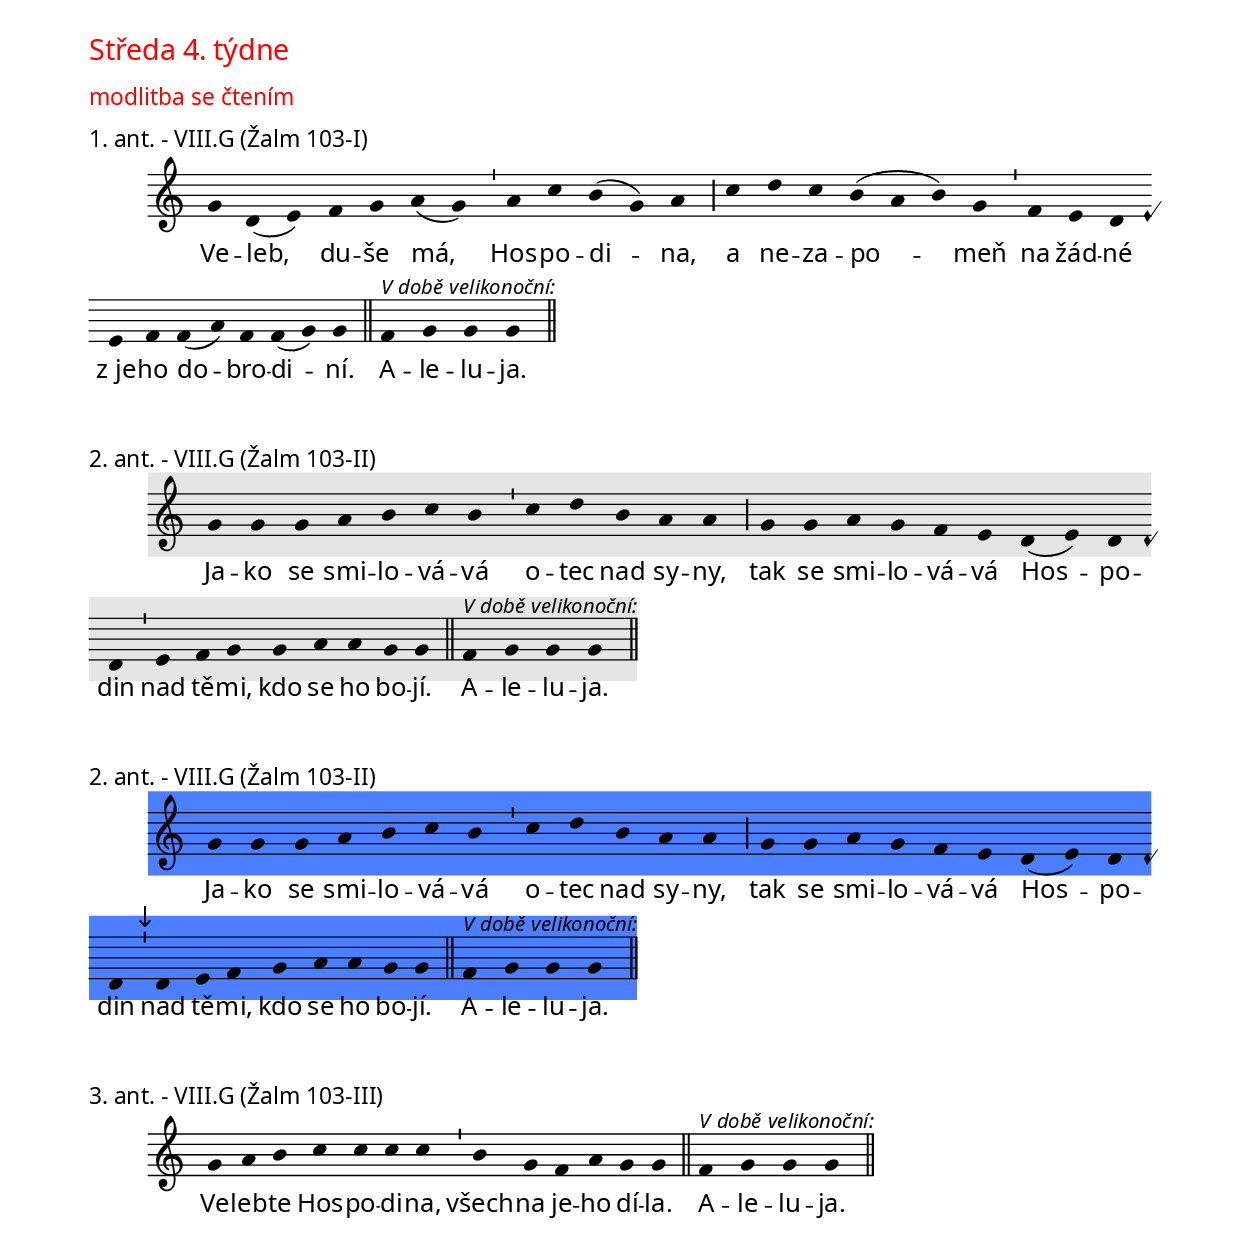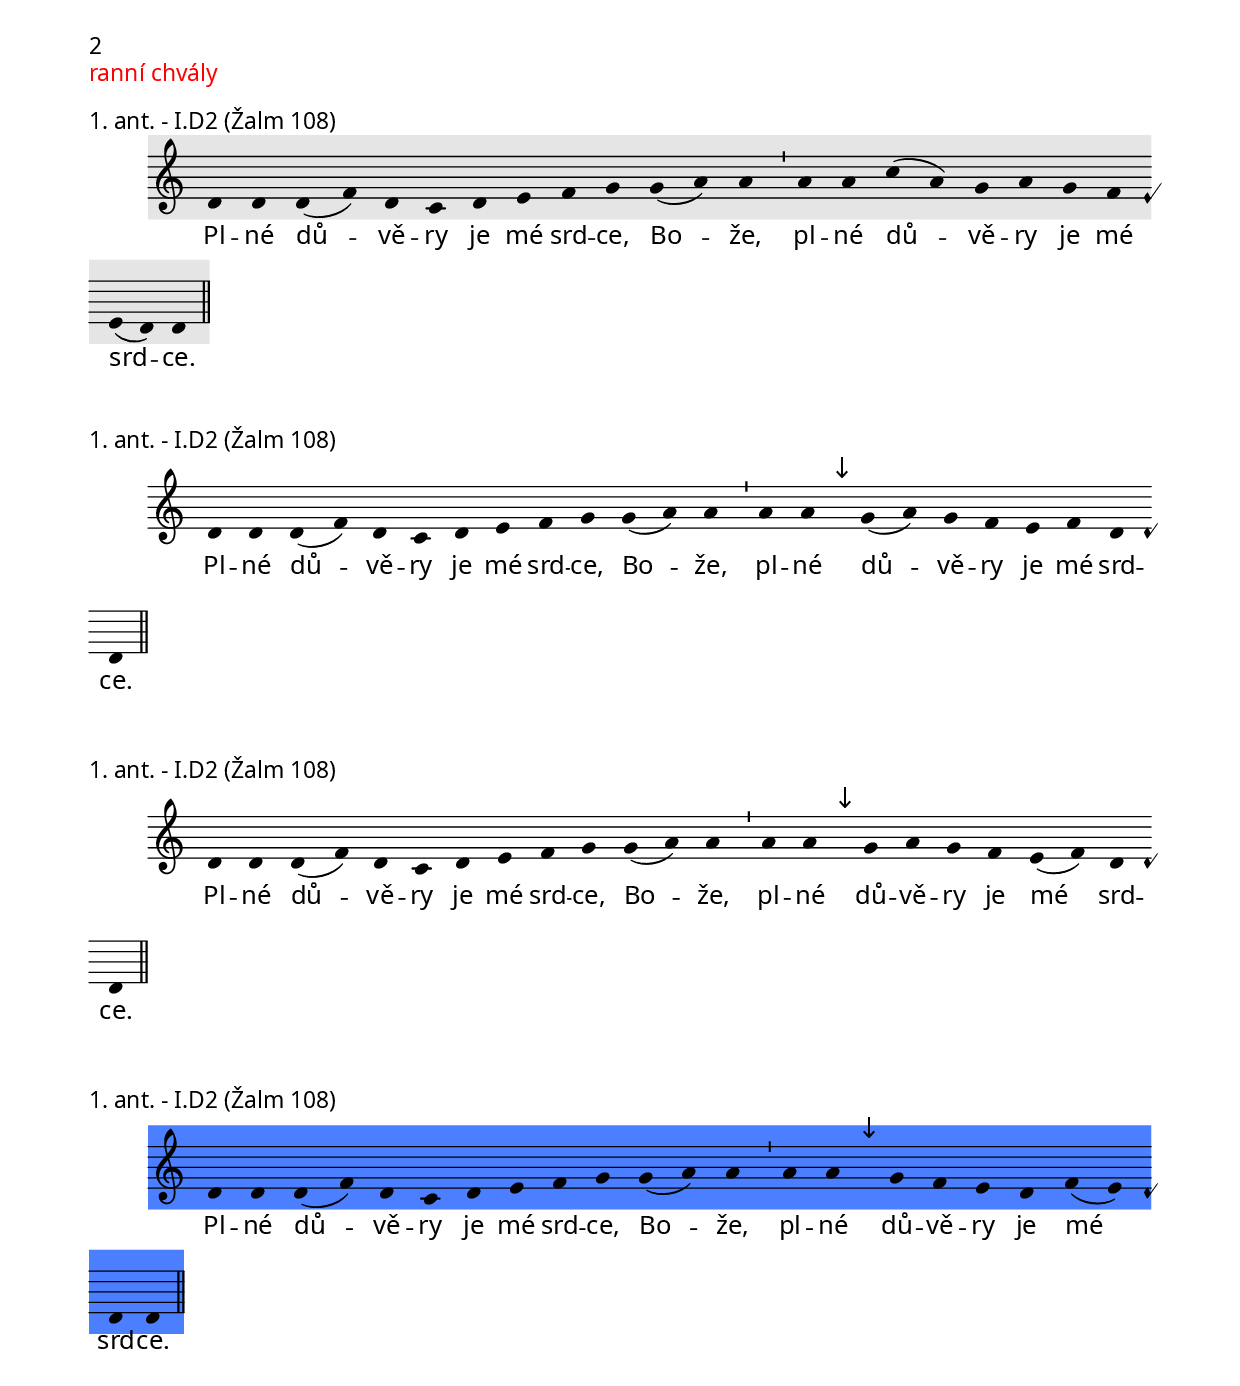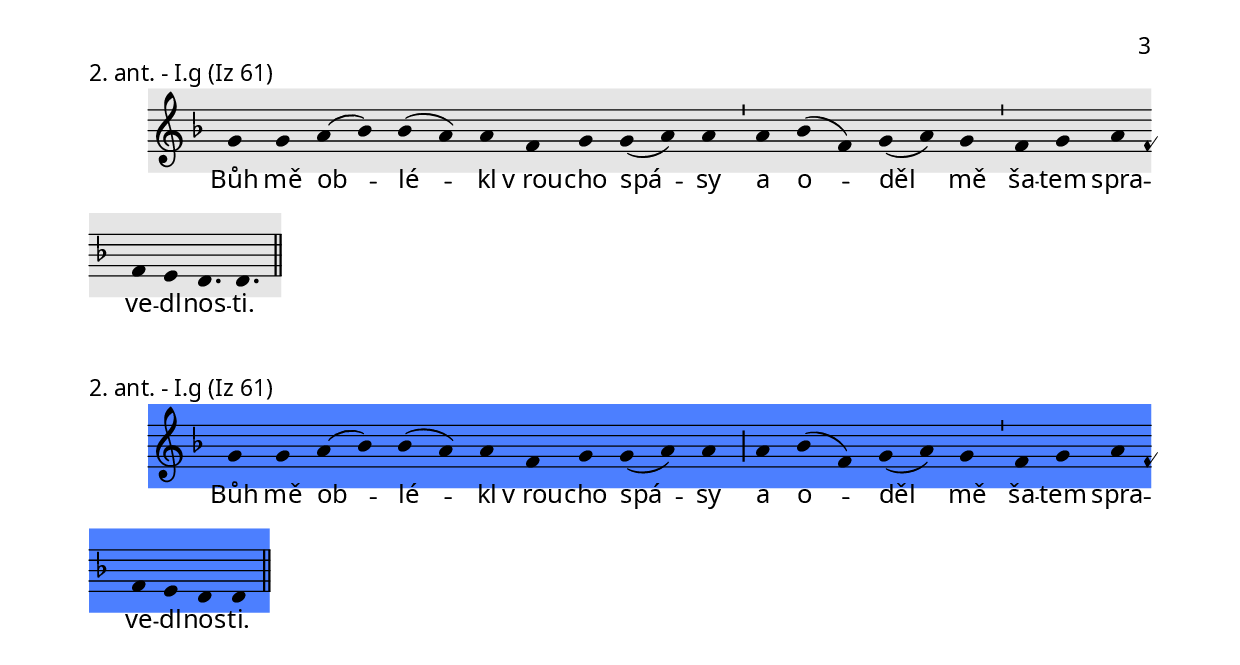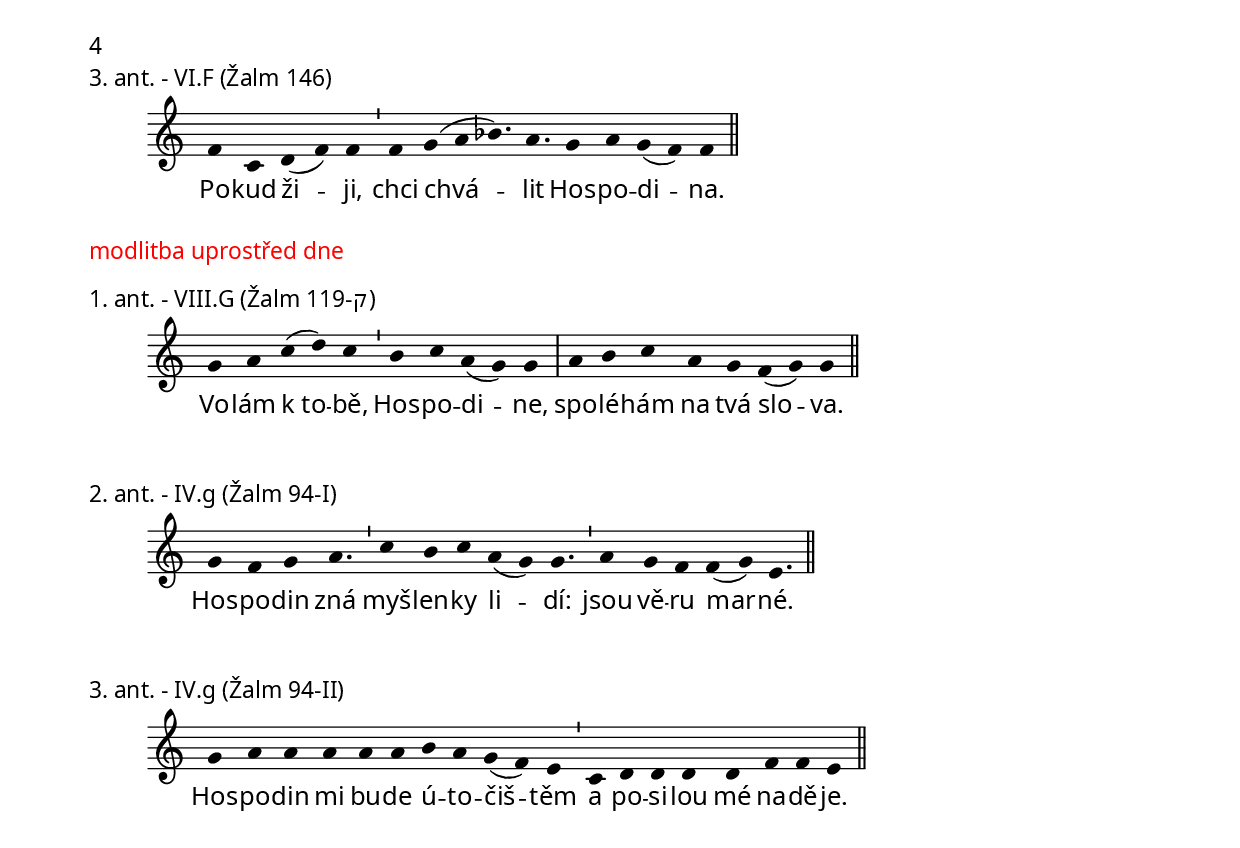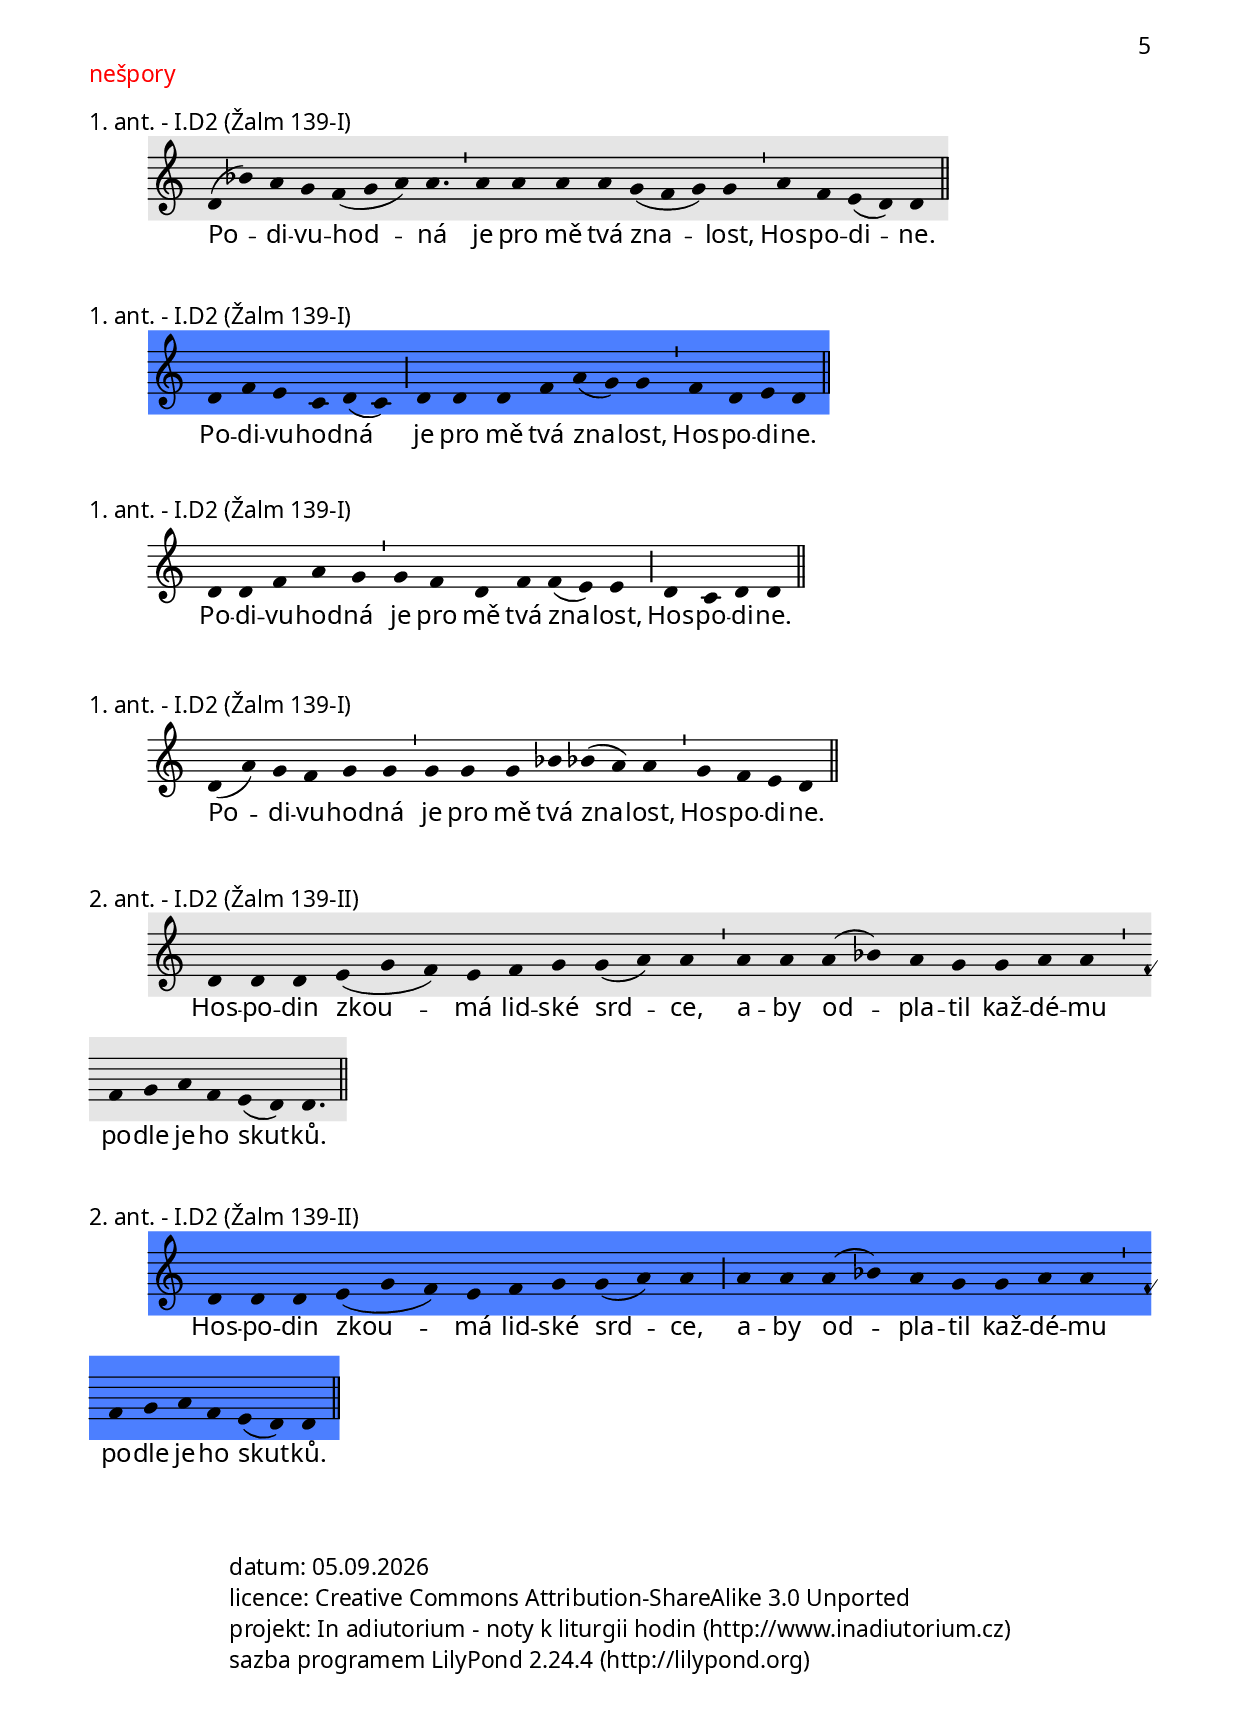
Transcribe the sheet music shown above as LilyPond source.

\include "../spolecne.ly"

\markup {\nadpisDen {Středa 4. týdne}}

% \markup {\nadpisHodinka {"invitatorium"}}

% \score { \tIIstredaInvitatorium }

\markup {\nadpisHodinka {"modlitba se čtením"}}

\score {
  \relative c'' {
    \choralniRezim
    g4 d( e) f g a( g) \barMin a c b( g) a \barMaior
    c d c b( a b) g \barMin f e d e f f( a) f f( g) g \barFinalis

    f^\rubrVelikAleluja g g g \barFinalis
  }
  \addlyrics {
    Ve -- leb, du -- še má, Hos -- po -- di -- na,
    a ne -- za -- po -- meň na žád -- né z_je -- ho do -- bro -- di -- ní.

    A -- le -- lu -- ja.
  }
  \header {
    quid = "1. ant."
    modus = "VIII"
    differentia = "G"
    psalmus = "Žalm 103-I"
    id = "cte-ant1"
    piece = \markup {\sestavTitulek}
  }
}

\score {
  \relative c'' {
    \zvyraznovacSedy
    \choralniRezim
    g g g a b c b \barMin c d b a a \barMaior
    g g a g f e d( e) d d \barMin
    e f g g a a g g \barFinalis

    f^\rubrVelikAleluja g g g \barFinalis
  }
  \addlyrics {
    Ja -- ko se smi -- lo -- vá -- vá o -- tec nad sy -- ny,
    tak se smi -- lo -- vá -- vá Hos -- po -- din
    nad tě -- mi, kdo se ho bo -- jí.

    A -- le -- lu -- ja.
  }
  \header {
    quid = "2. ant."
    modus = "VIII"
    differentia = "G"
    psalmus = "Žalm 103-II"
    placet = "_nad těmi_ snad lépe d e f"
    id = "cte-ant2"
    piece = \markup {\sestavTitulek}
  }
}

\score {
  \relative c'' {
    \zvyraznovacModry
    \choralniRezim
    g g g a b c b \barMin c d b a a \barMaior
    g g a g f e d( e) d d \barMin
    \mark\sipka d e f g a a g g \barFinalis

    f^\rubrVelikAleluja g g g \barFinalis
  }
  \addlyrics {
    Ja -- ko se smi -- lo -- vá -- vá o -- tec nad sy -- ny,
    tak se smi -- lo -- vá -- vá Hos -- po -- din
    nad tě -- mi, kdo se ho bo -- jí.

    A -- le -- lu -- ja.
  }
  \header {
    quid = "2. ant."
    modus = "VIII"
    differentia = "G"
    psalmus = "Žalm 103-II"
    id = "cte-ant2"
    piece = \markup {\sestavTitulek}
  }
}

\score {
  \relative c'' {
    \choralniRezim
    g4 a b c c c c \barMin
    b g f a g g \barFinalis

    f^\rubrVelikAleluja g g g \barFinalis
  }
  \addlyrics {
    Ve -- leb -- te Hos -- po -- di -- na,
    všech -- na je -- ho dí -- la.

    A -- le -- lu -- ja.
  }
  \header {
    quid = "3. ant."
    modus = "VIII"
    differentia = "G"
    psalmus = "Žalm 103-III"
    id = "cte-ant3"
    piece = \markup {\sestavTitulek}
  }
}

\pageBreak

\markup {\nadpisHodinka {"ranní chvály"}}

\score {
  \relative c' {
    \zvyraznovacSedy
    \choralniRezim
    d4 d d( f) d c d e f g g( a) a \barMin
    a a c( a) g a g f e( d) d \barFinalis
  }
  \addlyrics {
    Pl -- né dů -- vě -- ry je mé srd -- ce, Bo -- že,
    pl -- né dů -- vě -- ry je mé srd -- ce.
  }
  \header {
    quid = "1. ant."
    modus = "I"
    differentia = "D2"
    psalmus = "Žalm 108"
    placet = "rytmus i melodie _důvěry_ (navíc zdvojeno) jsou jaksi nepřirozené a nelibé"
    id = "rch-ant1"
    piece = \markup {\sestavTitulek}
  }
}

\score {
  \relative c' {
    \choralniRezim
    d4 d d( f) d c d e f g g( a) a \barMin
    a a \mark\sipka g( a) g f e f d d \barFinalis
  }
  \addlyrics {
    Pl -- né dů -- vě -- ry je mé srd -- ce, Bo -- že,
    pl -- né dů -- vě -- ry je mé srd -- ce.
  }
  \header {
    quid = "1. ant."
    modus = "I"
    differentia = "D2"
    psalmus = "Žalm 108"
    id = "rch-ant1"
    piece = \markup {\sestavTitulek}
  }
}

\score {
  \relative c' {
    \choralniRezim
    d4 d d( f) d c d e f g g( a) a \barMin
    a a \mark\sipka g a g f e( f) d d \barFinalis
  }
  \addlyrics {
    Pl -- né dů -- vě -- ry je mé srd -- ce, Bo -- že,
    pl -- né dů -- vě -- ry je mé srd -- ce.
  }
  \header {
    quid = "1. ant."
    modus = "I"
    differentia = "D2"
    psalmus = "Žalm 108"
    id = "rch-ant1"
    piece = \markup {\sestavTitulek}
  }
}

\score {
  \relative c' {
    \zvyraznovacModry
    \choralniRezim
    d4 d d( f) d c d e f g g( a) a \barMin
    a a \mark\sipka g f e d f( e) d d \barFinalis
  }
  \addlyrics {
    Pl -- né dů -- vě -- ry je mé srd -- ce, Bo -- že,
    pl -- né dů -- vě -- ry je mé srd -- ce.
  }
  \header {
    quid = "1. ant."
    modus = "I"
    differentia = "D2"
    psalmus = "Žalm 108"
    id = "rch-ant1"
    piece = \markup {\sestavTitulek}
  }
}

\pageBreak

\score {
  \relative c'' {
    \zvyraznovacSedy
    \choralniRezim
    \key f \major
    g4 g a( bes) bes( a) a f g g( a) a \barMin
    a bes( f) g( a) g \barMin f g a f e d4. d \barFinalis
  }
  \addlyrics {
    Bůh mě ob -- lé -- kl v_rou -- cho spá -- sy
    a o -- děl mě ša -- tem spra -- ve -- dl -- nos -- ti.
  }
  \header {
    quid = "2. ant."
    modus = "I"
    differentia = "g"
    psalmus = "Iz 61"
    placet = "první divisio udělat maior"
    id = "rch-ant2"
    piece = \markup {\sestavTitulek}
  }
}

\score {
  \relative c'' {
    \zvyraznovacModry
    \choralniRezim
    \key f \major
    g4 g a( bes) bes( a) a f g g( a) a \barMaior
    a bes( f) g( a) g \barMin
    f g a f e d d \barFinalis
  }
  \addlyrics {
    Bůh mě ob -- lé -- kl v_rou -- cho spá -- sy
    a o -- děl mě ša -- tem spra -- ve -- dl -- nos -- ti.
  }
  \header {
    quid = "2. ant."
    modus = "I"
    differentia = "g"
    psalmus = "Iz 61"
    id = "rch-ant2"
    piece = \markup {\sestavTitulek}
  }
}

\pageBreak

\score {
  \relative c' {
    \choralniRezim
    f4 c d( f) f \barMin f g( a bes4.) a g4 a g( f) f \barFinalis
  }
  \addlyrics {
    Po -- kud ži -- ji, chci chvá -- lit Hos -- po -- di -- na.
  }
  \header {
    quid = "3. ant."
    modus = "VI"
    differentia = "F"
    psalmus = "Žalm 146"
    id = "rch-ant3"
    piece = \markup {\sestavTitulek}
  }
}

% \score { \tIIstredaAntBenedictus }

\markup {\nadpisHodinka {"modlitba uprostřed dne"}}

\score {
  \relative c'' {
    \choralniRezim
    g4 a c( d) c \barMin
    b c a( g) g \barMax
    a b c a g f( g) g \barFinalis
  }
  \addlyrics {
    Vo -- lám k_to -- bě,
    Hos -- po -- di -- ne,
    spo -- lé -- hám na tvá slo -- va.
  }
  \header {
    quid = "1. ant."
    modus = "VIII"
    differentia = "G"
    psalmus = "Žalm 119-ק"
    id = "up-ant1"
    piece = \markup {\sestavTitulek}
  }
}

\score {
  \relative c'' {
    \choralniRezim
    g4 f g a4. \barMin c4 b c a( g) g4. \barMin a4 g f f( g) e4. \barFinalis
  }
  \addlyrics {
    Hos -- po -- din zná myš -- len -- ky li -- dí: jsou vě -- ru mar -- né.
  }
  \header {
    quid = "2. ant."
    modus = "IV"
    differentia = "g"
    psalmus = "Žalm 94-I"
    id = "up-ant2"
    piece = \markup {\sestavTitulek}
  }
}

\score {
  \relative c'' {
    \choralniRezim
    g4 a a a a a b a g( f) e \barMin c d d d d f f e \barFinalis
  }
  \addlyrics {
    Hos -- po -- din mi bu -- de ú -- to -- čiš -- těm
    a po -- si -- lou mé na -- dě -- je.
  }
  \header {
    quid = "3. ant."
    modus = "IV"
    differentia = "g"
    psalmus = "Žalm 94-II"
    id = "up-ant3"
    piece = \markup {\sestavTitulek}
  }
}

\pageBreak

\markup {\nadpisHodinka {"nešpory"}}

\score {
  \relative c' {
    \zvyraznovacSedy
    \choralniRezim
    d4( bes') a g f( g a) a4. \barMin a4 a a a g( f g) g \barMin
    a f e( d) d \barFinalis
  }
  \addlyrics {
    Po -- di -- vu -- hod -- ná je pro mě tvá zna -- lost, Hos -- po -- di -- ne.
  }
  \header {
    quid = "1. ant."
    modus = "I"
    differentia = "D2"
    psalmus = "Žalm 139-I"
    placet = "první slabika se relativně špatně zpívá, zní divně;
    navíc neznám žádnou tradiční antifonu, která by takto začínala;
    jinak mám tuto antifonu rád, což ale nikterak neznamená, že je dobrá"
    id = "ne-ant1"
    piece = \markup {\sestavTitulek}
  }
}

\score {
  \relative c' {
    \zvyraznovacModry
    \choralniRezim
    d4 f e c d( c) \barMaior
    d d d f a( g) g \barMin
    f d e d \barFinalis
  }
  \addlyrics {
    Po -- di -- vu -- hod -- ná
    je pro mě tvá zna -- lost,
    Hos -- po -- di -- ne.
  }
  \header {
    quid = "1. ant."
    modus = "I"
    differentia = "D2"
    psalmus = "Žalm 139-I"
    id = "ne-ant1"
    piece = \markup {\sestavTitulek}
  }
}

\score {
  \relative c' {
    \choralniRezim
    d4 d f a g \barMin
    g f d f f( e) e \barMaior
    d c d d \barFinalis
  }
  \addlyrics {
    Po -- di -- vu -- hod -- ná
    je pro mě tvá zna -- lost,
    Hos -- po -- di -- ne.
  }
  \header {
    quid = "1. ant."
    modus = "I"
    differentia = "D2"
    psalmus = "Žalm 139-I"
    id = "ne-ant1"
    piece = \markup {\sestavTitulek}
  }
}

\score {
  \relative c' {
    \choralniRezim
    d4( a') g f g g \barMin
    g g g bes bes( a) a \barMin
    g f e d \barFinalis
  }
  \addlyrics {
    Po -- di -- vu -- hod -- ná
    je pro mě tvá zna -- lost,
    Hos -- po -- di -- ne.
  }
  \header {
    quid = "1. ant."
    modus = "I"
    differentia = "D2"
    psalmus = "Žalm 139-I"
    id = "ne-ant1"
    piece = \markup {\sestavTitulek}
  }
}

\score {
  \relative c' {
    \zvyraznovacSedy
    \choralniRezim
    d4 d d e( g f) e f g g( a) a \barMin
    a a a( bes) a g g a a \barMin f g a f e( d) d4. \barFinalis
  }
  \addlyrics {
    Hos -- po -- din zkou -- má lid -- ské srd -- ce,
    a -- by od -- pla -- til kaž -- dé -- mu po -- dle je -- ho skut -- ků.
  }
  \header {
    quid = "2. ant."
    modus = "I"
    differentia = "D2"
    psalmus = "Žalm 139-II"
    id = "ne-ant2"
    piece = \markup {\sestavTitulek}
  }
}

\score {
  \relative c' {
    \zvyraznovacModry
    \choralniRezim
    d4 d d e( g f) e f g g( a) a \barMaior
    a a a( bes) a g g a a \barMin f g a f e( d) d \barFinalis
  }
  \addlyrics {
    Hos -- po -- din zkou -- má lid -- ské srd -- ce,
    a -- by od -- pla -- til kaž -- dé -- mu po -- dle je -- ho skut -- ků.
  }
  \header {
    quid = "2. ant."
    modus = "I"
    differentia = "D2"
    psalmus = "Žalm 139-II"
    id = "ne-ant2"
    piece = \markup {\sestavTitulek}
  }
}

% \score { \tIIstredaNespAntIII }

% \score { \tIIstredaAntMagnificat }